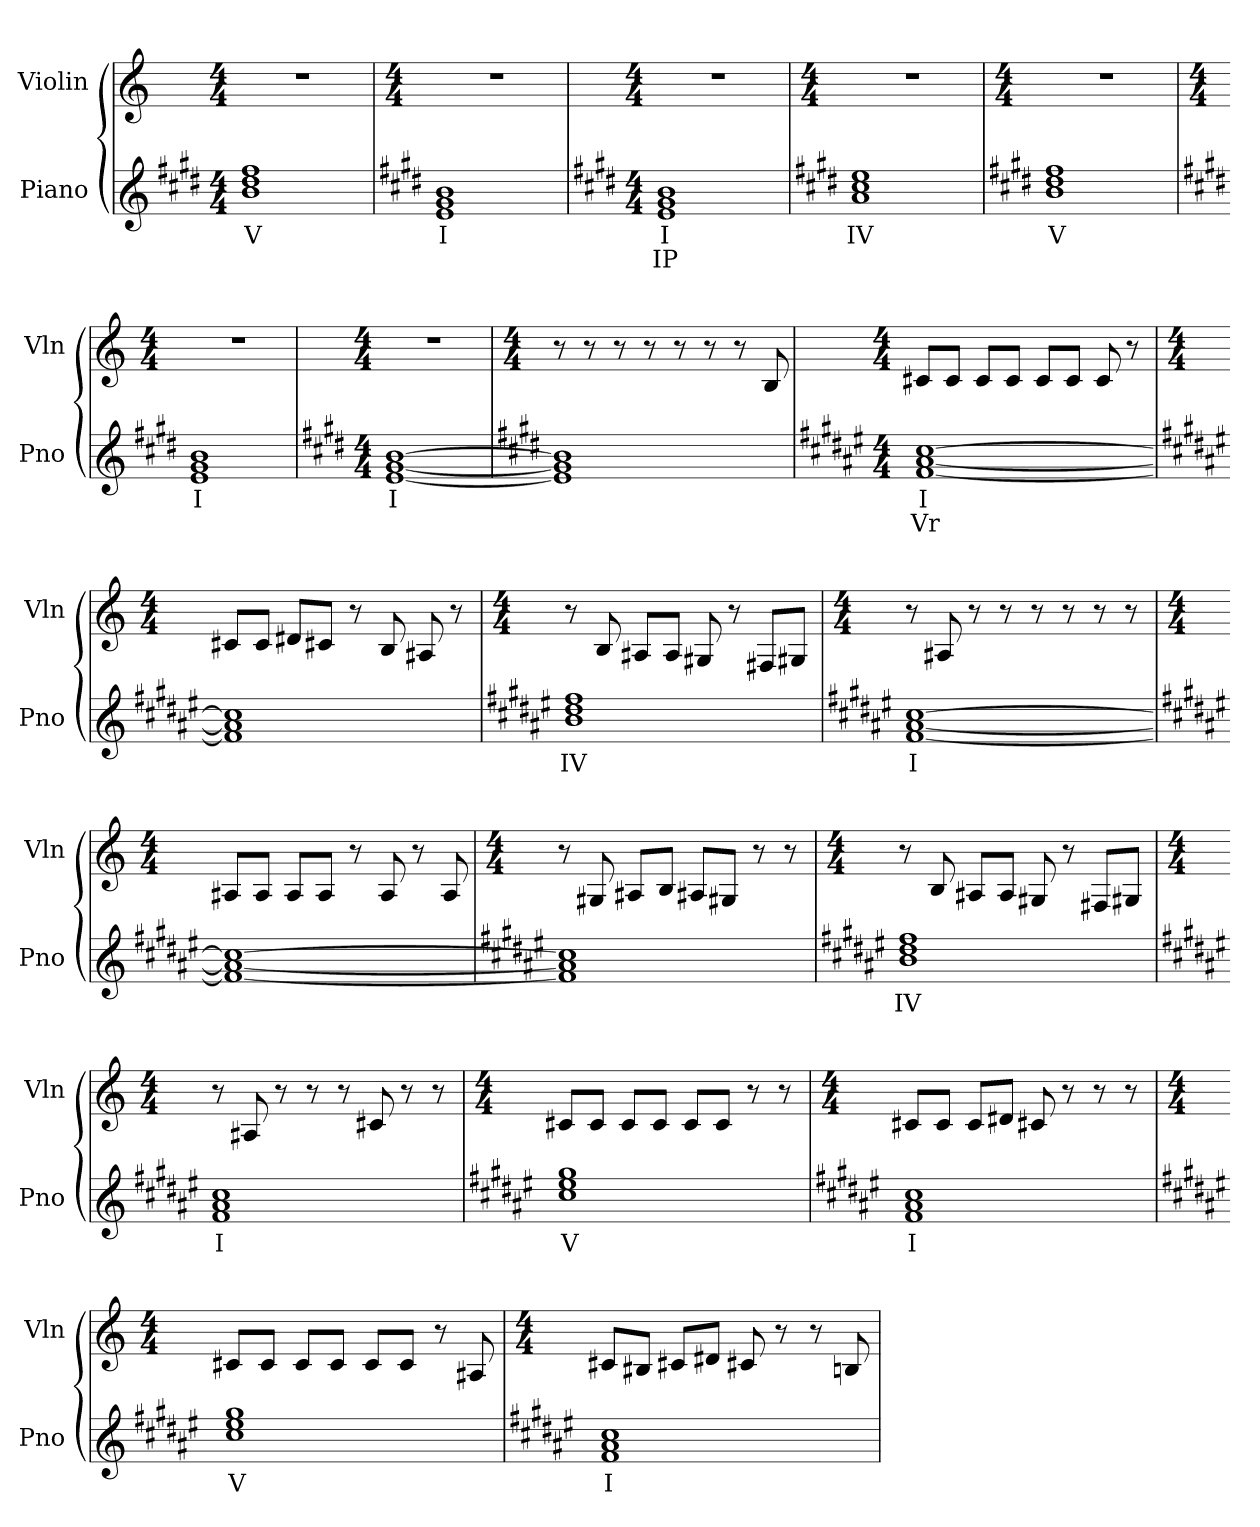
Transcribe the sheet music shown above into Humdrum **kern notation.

**kern	**text	**text	**kern
*part2	*part2	*part2	*part1
*staff2	*staff2	*staff2	*staff1
*I"Piano	*	*	*I"Violin
*I'Pno	*	*	*I'Vln
*k[f#c#g#d#]	*	*	*
*E:	*	*	*
*M4/4	*	*	*M4/4
=	=	=	=
1b 1dd# 1ff#	V	.	1r
=	=	=	=
*k[f#c#g#d#]	*	*	*
*E:	*	*	*
*	*	*	*M4/4
1e 1g# 1b	I	.	1r
=	=	=	=
*k[f#c#g#d#]	*	*	*
*E:	*	*	*
*M4/4	*	*	*M4/4
1e 1g# 1b	I	IP	1r
=	=	=	=
*k[f#c#g#d#]	*	*	*
*E:	*	*	*
*	*	*	*M4/4
1a 1cc# 1ee	IV	.	1r
=	=	=	=
*k[f#c#g#d#]	*	*	*
*E:	*	*	*
*	*	*	*M4/4
1b 1dd# 1ff#	V	.	1r
=	=	=	=
*k[f#c#g#d#]	*	*	*
*E:	*	*	*
*	*	*	*M4/4
1e 1g# 1b	I	.	1r
=	=	=	=
*k[f#c#g#d#]	*	*	*
*E:	*	*	*
*M4/4	*	*	*M4/4
[1e [1g# [1b	I	.	1r
=	=	=	=
*k[f#c#g#d#]	*	*	*
*E:	*	*	*
*	*	*	*M4/4
1e] 1g#] 1b]	.	.	8r
.	.	.	8r
.	.	.	8r
.	.	.	8r
.	.	.	8r
.	.	.	8r
.	.	.	8r
.	.	.	8B
=	=	=	=
*k[f#c#g#d#a#e#]	*	*	*
*F#:	*	*	*
*M4/4	*	*	*M4/4
[1f# [1a# [1cc#	I	Vr	8c#XL
.	.	.	8c#J
.	.	.	8c#L
.	.	.	8c#J
.	.	.	8c#L
.	.	.	8c#J
.	.	.	8c#
.	.	.	8r
=	=	=	=
*k[f#c#g#d#a#e#]	*	*	*
*F#:	*	*	*
*	*	*	*M4/4
1f#] 1a#] 1cc#]	.	.	8c#XL
.	.	.	8c#J
.	.	.	8d#XL
.	.	.	8c#XJ
.	.	.	8r
.	.	.	8B
.	.	.	8A#X
.	.	.	8r
=	=	=	=
*k[f#c#g#d#a#e#]	*	*	*
*F#:	*	*	*
*	*	*	*M4/4
1b 1dd# 1ff#	IV	.	8r
.	.	.	8B
.	.	.	8A#XL
.	.	.	8A#J
.	.	.	8G#X
.	.	.	8r
.	.	.	8F#XL
.	.	.	8G#XJ
=	=	=	=
*k[f#c#g#d#a#e#]	*	*	*
*F#:	*	*	*
*	*	*	*M4/4
[1f# [1a# [1cc#	I	.	8r
.	.	.	8A#X
.	.	.	8r
.	.	.	8r
.	.	.	8r
.	.	.	8r
.	.	.	8r
.	.	.	8r
=	=	=	=
*k[f#c#g#d#a#e#]	*	*	*
*F#:	*	*	*
*	*	*	*M4/4
1f#_ 1a#_ 1cc#_	.	.	8A#XL
.	.	.	8A#J
.	.	.	8A#L
.	.	.	8A#J
.	.	.	8r
.	.	.	8A#
.	.	.	8r
.	.	.	8A#
=	=	=	=
*k[f#c#g#d#a#e#]	*	*	*
*F#:	*	*	*
*	*	*	*M4/4
1f#] 1a#] 1cc#]	.	.	8r
.	.	.	8G#X
.	.	.	8A#XL
.	.	.	8BJ
.	.	.	8A#XL
.	.	.	8G#XJ
.	.	.	8r
.	.	.	8r
=	=	=	=
*k[f#c#g#d#a#e#]	*	*	*
*F#:	*	*	*
*	*	*	*M4/4
1b 1dd# 1ff#	IV	.	8r
.	.	.	8B
.	.	.	8A#XL
.	.	.	8A#J
.	.	.	8G#X
.	.	.	8r
.	.	.	8F#XL
.	.	.	8G#XJ
=	=	=	=
*k[f#c#g#d#a#e#]	*	*	*
*F#:	*	*	*
*	*	*	*M4/4
1f# 1a# 1cc#	I	.	8r
.	.	.	8A#X
.	.	.	8r
.	.	.	8r
.	.	.	8r
.	.	.	8c#X
.	.	.	8r
.	.	.	8r
=	=	=	=
*k[f#c#g#d#a#e#]	*	*	*
*F#:	*	*	*
*	*	*	*M4/4
1cc# 1ee# 1gg#	V	.	8c#XL
.	.	.	8c#J
.	.	.	8c#L
.	.	.	8c#J
.	.	.	8c#L
.	.	.	8c#J
.	.	.	8r
.	.	.	8r
=	=	=	=
*k[f#c#g#d#a#e#]	*	*	*
*F#:	*	*	*
*	*	*	*M4/4
1f# 1a# 1cc#	I	.	8c#XL
.	.	.	8c#J
.	.	.	8c#L
.	.	.	8d#XJ
.	.	.	8c#X
.	.	.	8r
.	.	.	8r
.	.	.	8r
=	=	=	=
*k[f#c#g#d#a#e#]	*	*	*
*F#:	*	*	*
*	*	*	*M4/4
1cc# 1ee# 1gg#	V	.	8c#XL
.	.	.	8c#J
.	.	.	8c#L
.	.	.	8c#J
.	.	.	8c#L
.	.	.	8c#J
.	.	.	8r
.	.	.	8A#X
=	=	=	=
*k[f#c#g#d#a#e#]	*	*	*
*F#:	*	*	*
*	*	*	*M4/4
1f# 1a# 1cc#	I	.	8c#XL
.	.	.	8B#XJ
.	.	.	8c#XL
.	.	.	8d#XJ
.	.	.	8c#X
.	.	.	8r
.	.	.	8r
.	.	.	8Bn
=	=	=	=
*-	*-	*-	*-
